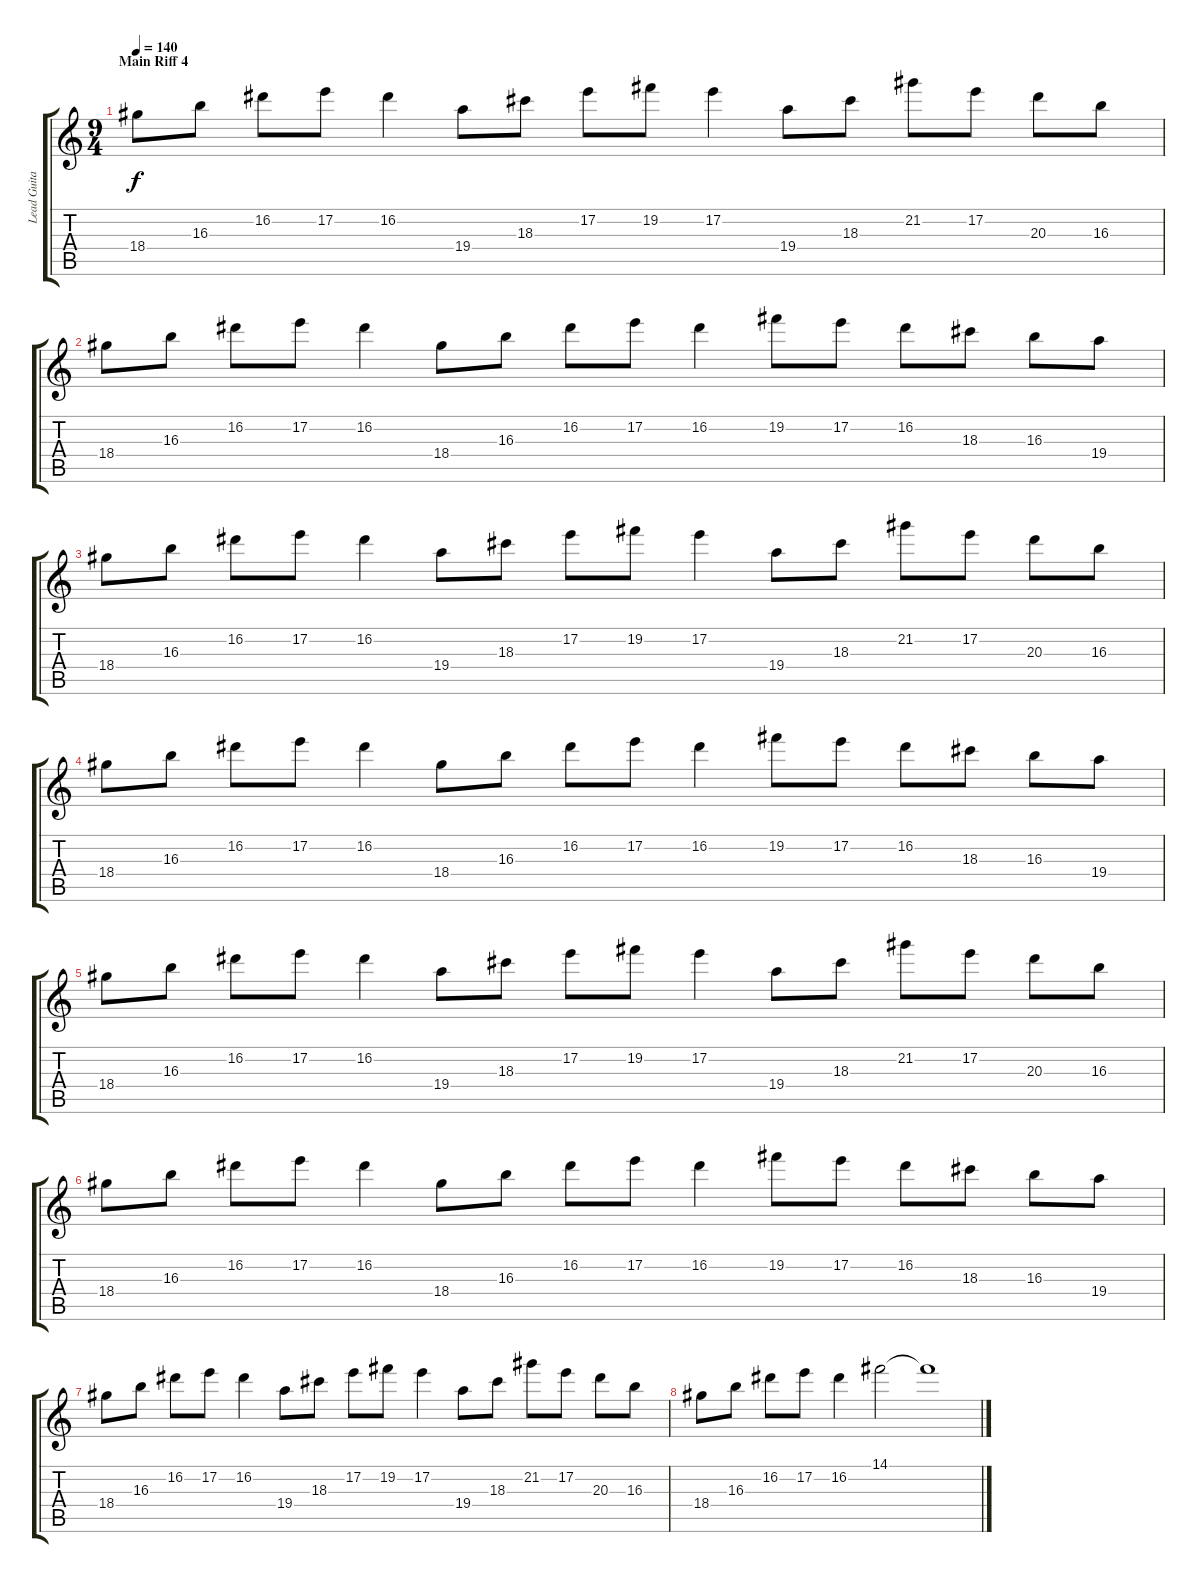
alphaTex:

\track ("Lead Guitar 1" "Lead Guita") {instrument electricguitarjazz}
\staff {score tabs}
\tuning (E4 B3 G3 D3 A2 E2) {hide}
\ts (9 4)
\section ("" "Main Riff 4")
\tempo 140
\clef g2
\ks c
18.4.8{dy f} 16.3.8 16.2.8 17.2.8 16.2.4 19.4.8 18.3.8 17.2.8 19.2.8 17.2.4 19.4.8 18.3.8 21.2.8 17.2.8 20.3.8 16.3.8 |
18.4.8 16.3.8 16.2.8 17.2.8 16.2.4 18.4.8 16.3.8 16.2.8 17.2.8 16.2.4 19.2.8 17.2.8 16.2.8 18.3.8 16.3.8 19.4.8 |
18.4.8 16.3.8 16.2.8 17.2.8 16.2.4 19.4.8 18.3.8 17.2.8 19.2.8 17.2.4 19.4.8 18.3.8 21.2.8 17.2.8 20.3.8 16.3.8 |
18.4.8 16.3.8 16.2.8 17.2.8 16.2.4 18.4.8 16.3.8 16.2.8 17.2.8 16.2.4 19.2.8 17.2.8 16.2.8 18.3.8 16.3.8 19.4.8 |
18.4.8 16.3.8 16.2.8 17.2.8 16.2.4 19.4.8 18.3.8 17.2.8 19.2.8 17.2.4 19.4.8 18.3.8 21.2.8 17.2.8 20.3.8 16.3.8 |
18.4.8 16.3.8 16.2.8 17.2.8 16.2.4 18.4.8 16.3.8 16.2.8 17.2.8 16.2.4 19.2.8 17.2.8 16.2.8 18.3.8 16.3.8 19.4.8 |
18.4.8 16.3.8 16.2.8 17.2.8 16.2.4 19.4.8 18.3.8 17.2.8 19.2.8 17.2.4 19.4.8 18.3.8 21.2.8 17.2.8 20.3.8 16.3.8 |
18.4.8 16.3.8 16.2.8 17.2.8 16.2.4 14.1.2 14.1{t}.1
